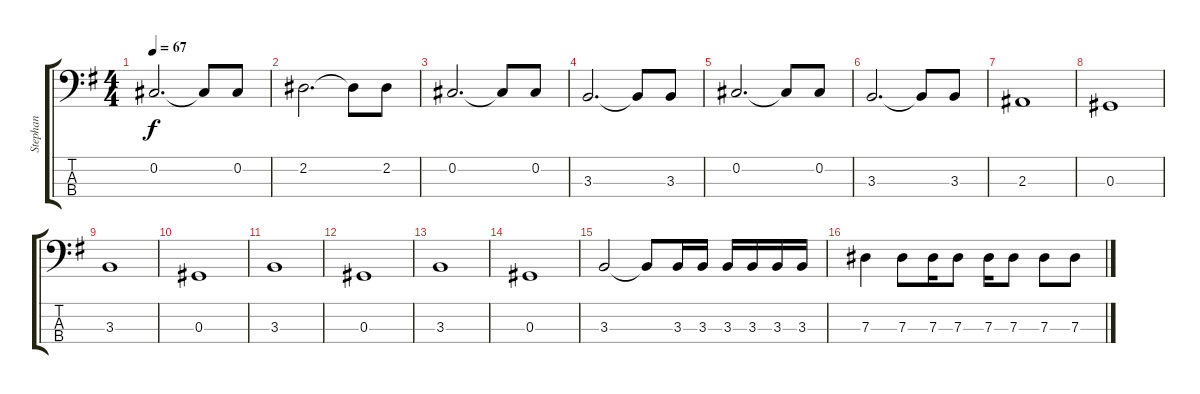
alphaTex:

\track ("Stephan" "Stephan") {instrument electricbassfinger}
\staff {score tabs}
\tuning (Gb2 Db2 Ab1 Eb1) {hide}
\ts (4 4)
\tempo 67
\clef f4
\ks g
0.2.2{d dy f} 0.2{t}.8 0.2.8 |
2.2.2{d} 2.2{t}.8 2.2.8 |
0.2.2{d} 0.2{t}.8 0.2.8 |
3.3.2{d} 3.3{t}.8 3.3.8 |
0.2.2{d} 0.2{t}.8 0.2.8 |
3.3.2{d} 3.3{t}.8 3.3.8 |
2.3.1 |
0.3.1 |
3.3.1 |
0.3.1 |
3.3.1 |
0.3.1 |
3.3.1 |
0.3.1 |
3.3.2 3.3{t}.8 3.3.16 3.3.16 3.3.16 3.3.16 3.3.16 3.3.16 |
7.3.4 7.3.8 7.3.16 7.3.8 7.3.16 7.3.8 7.3.8 7.3.8
